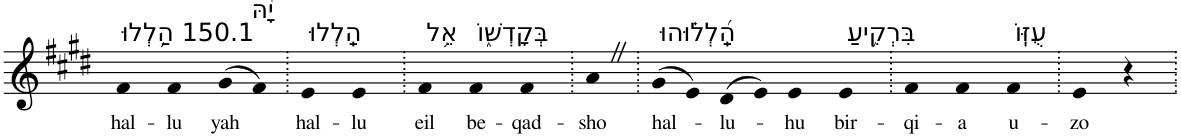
**kern	**text
*part1	*part1
*staff1	*staff1
*I"Piano	*
*I'Pno	*
*clefG2	*
*k[f#c#g#d#]	*
*E:	*
=1	=1
!LO:TX:a:t=150.1 הַ֥לְלוּ	!
!	!LO:LY:b
4f#	hal-
!	!LO:LY:b
4f#	-lu
!LO:TX:a:t=יָ֨הּ	!
!	!LO:LY:b
(>8g#	yah
8f#)	.
=2.	=2.
!LO:TX:a:t=הַֽלְלוּ	!
!	!LO:LY:b
4e	hal-
!	!LO:LY:b
4e	-lu
=3.	=3.
!LO:TX:a:t=אֵ֥ל	!
!	!LO:LY:b
4f#	eil
!LO:TX:a:t=בְּקָדְשׁ֑וֹ	!
!	!LO:LY:b
4f#	be-
!	!LO:LY:b
4f#	-qad-
=4.	=4.
!	!LO:LY:b
4aZ	-sho
=5.	=5.
!LO:TX:a:t=הַֽ֝לְל֗וּהוּ	!
!	!LO:LY:b
(>8g#	hal-
8e)	.
!	!LO:LY:b
(>8d#	-lu-
8e)	.
!	!LO:LY:b
4e	-hu
!LO:TX:a:t=בִּרְקִ֥יעַ	!
!	!LO:LY:b
4e	bir-
=6.	=6.
!	!LO:LY:b
4f#	-qi-
!	!LO:LY:b
4f#	-a
!LO:TX:a:t=עֻזּֽוֹ	!
!	!LO:LY:b
4f#	u-
=7.	=7.
!	!LO:LY:b
4e	-zo
4r	.
=.	=.
*-	*-
